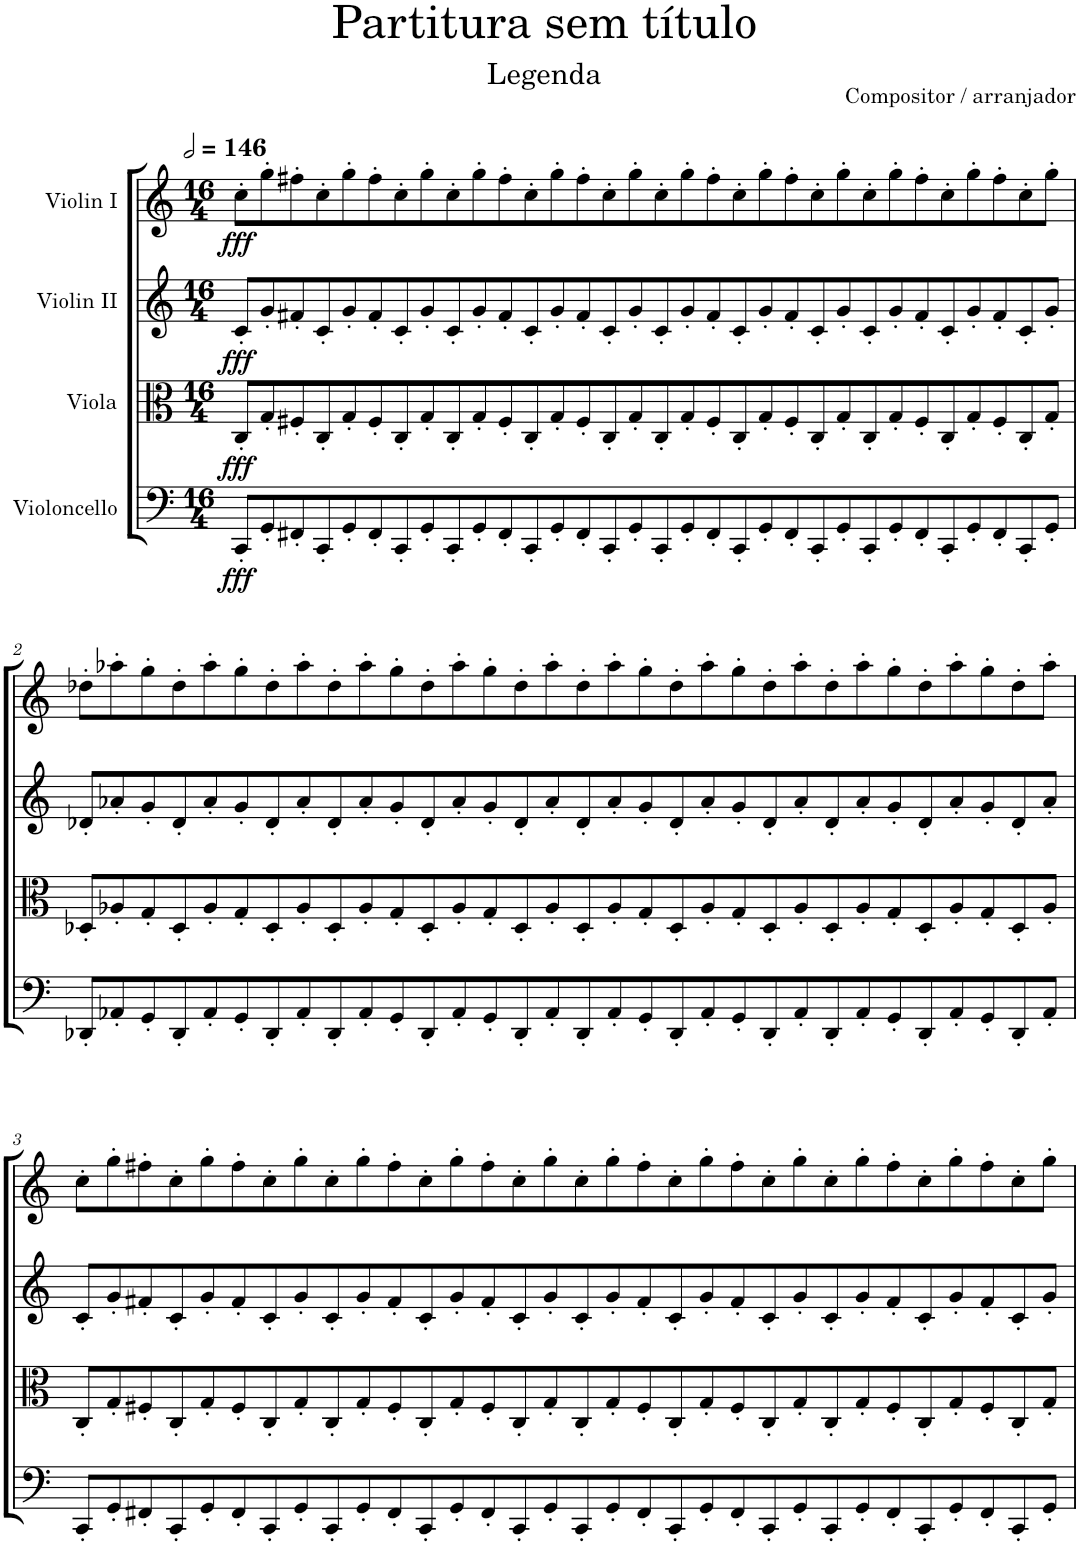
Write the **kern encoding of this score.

**kern	**dynam	**kern	**dynam	**kern	**dynam	**kern	**dynam
*part4	*part4	*part3	*part3	*part2	*part2	*part1	*part1
*staff4	*staff4	*staff3	*staff3	*staff2	*staff2	*staff1	*staff1
*I"Violoncello	*	*I"Viola	*	*I"Violin II	*	*I"Violin I	*
*I'Vc	*	*I'Vla	*	*I'Vln	*	*I'Vln	*
*clefF4	*	*clefC3	*	*clefG2	*	*clefG2	*
*k[]	*	*k[]	*	*k[]	*	*k[]	*
*M16/4	*	*M16/4	*	*M16/4	*	*M16/4	*
*MM292	*	*MM292	*	*MM292	*	*MM292	*
=1	=1	=1	=1	=1	=1	=1	=1
!	!LO:DY:b	!	!LO:DY:b	!	!LO:DY:b	!	!LO:DY:b
8CC'/L	fff	8C'/L	fff	8c'/L	fff	8cc'\L	fff
8GG'/	.	8G'/	.	8g'/	.	8gg'\	.
8FF#X'/	.	8F#X'/	.	8f#X'/	.	8ff#X'\	.
8CC'/	.	8C'/	.	8c'/	.	8cc'\	.
8GG'/	.	8G'/	.	8g'/	.	8gg'\	.
8FF#'/	.	8F#'/	.	8f#'/	.	8ff#'\	.
8CC'/	.	8C'/	.	8c'/	.	8cc'\	.
8GG'/	.	8G'/	.	8g'/	.	8gg'\	.
8CC'/	.	8C'/	.	8c'/	.	8cc'\	.
8GG'/	.	8G'/	.	8g'/	.	8gg'\	.
8FF#'/	.	8F#'/	.	8f#'/	.	8ff#'\	.
8CC'/	.	8C'/	.	8c'/	.	8cc'\	.
8GG'/	.	8G'/	.	8g'/	.	8gg'\	.
8FF#'/	.	8F#'/	.	8f#'/	.	8ff#'\	.
8CC'/	.	8C'/	.	8c'/	.	8cc'\	.
8GG'/	.	8G'/	.	8g'/	.	8gg'\	.
8CC'/	.	8C'/	.	8c'/	.	8cc'\	.
8GG'/	.	8G'/	.	8g'/	.	8gg'\	.
8FF#'/	.	8F#'/	.	8f#'/	.	8ff#'\	.
8CC'/	.	8C'/	.	8c'/	.	8cc'\	.
8GG'/	.	8G'/	.	8g'/	.	8gg'\	.
8FF#'/	.	8F#'/	.	8f#'/	.	8ff#'\	.
8CC'/	.	8C'/	.	8c'/	.	8cc'\	.
8GG'/	.	8G'/	.	8g'/	.	8gg'\	.
8CC'/	.	8C'/	.	8c'/	.	8cc'\	.
8GG'/	.	8G'/	.	8g'/	.	8gg'\	.
8FF#'/	.	8F#'/	.	8f#'/	.	8ff#'\	.
8CC'/	.	8C'/	.	8c'/	.	8cc'\	.
8GG'/	.	8G'/	.	8g'/	.	8gg'\	.
8FF#'/	.	8F#'/	.	8f#'/	.	8ff#'\	.
8CC'/	.	8C'/	.	8c'/	.	8cc'\	.
8GG'/J	.	8G'/J	.	8g'/J	.	8gg'\J	.
!!LO:LB:g=z
=2	=2	=2	=2	=2	=2	=2	=2
8DD-X'/L	.	8D-X'/L	.	8d-X'/L	.	8dd-X'\L	.
8AA-X'/	.	8A-X'/	.	8a-X'/	.	8aa-X'\	.
8GG'/	.	8G'/	.	8g'/	.	8gg'\	.
8DD-'/	.	8D-'/	.	8d-'/	.	8dd-'\	.
8AA-'/	.	8A-'/	.	8a-'/	.	8aa-'\	.
8GG'/	.	8G'/	.	8g'/	.	8gg'\	.
8DD-'/	.	8D-'/	.	8d-'/	.	8dd-'\	.
8AA-'/	.	8A-'/	.	8a-'/	.	8aa-'\	.
8DD-'/	.	8D-'/	.	8d-'/	.	8dd-'\	.
8AA-'/	.	8A-'/	.	8a-'/	.	8aa-'\	.
8GG'/	.	8G'/	.	8g'/	.	8gg'\	.
8DD-'/	.	8D-'/	.	8d-'/	.	8dd-'\	.
8AA-'/	.	8A-'/	.	8a-'/	.	8aa-'\	.
8GG'/	.	8G'/	.	8g'/	.	8gg'\	.
8DD-'/	.	8D-'/	.	8d-'/	.	8dd-'\	.
8AA-'/	.	8A-'/	.	8a-'/	.	8aa-'\	.
8DD-'/	.	8D-'/	.	8d-'/	.	8dd-'\	.
8AA-'/	.	8A-'/	.	8a-'/	.	8aa-'\	.
8GG'/	.	8G'/	.	8g'/	.	8gg'\	.
8DD-'/	.	8D-'/	.	8d-'/	.	8dd-'\	.
8AA-'/	.	8A-'/	.	8a-'/	.	8aa-'\	.
8GG'/	.	8G'/	.	8g'/	.	8gg'\	.
8DD-'/	.	8D-'/	.	8d-'/	.	8dd-'\	.
8AA-'/	.	8A-'/	.	8a-'/	.	8aa-'\	.
8DD-'/	.	8D-'/	.	8d-'/	.	8dd-'\	.
8AA-'/	.	8A-'/	.	8a-'/	.	8aa-'\	.
8GG'/	.	8G'/	.	8g'/	.	8gg'\	.
8DD-'/	.	8D-'/	.	8d-'/	.	8dd-'\	.
8AA-'/	.	8A-'/	.	8a-'/	.	8aa-'\	.
8GG'/	.	8G'/	.	8g'/	.	8gg'\	.
8DD-'/	.	8D-'/	.	8d-'/	.	8dd-'\	.
8AA-'/J	.	8A-'/J	.	8a-'/J	.	8aa-'\J	.
!!LO:LB:g=z
=3	=3	=3	=3	=3	=3	=3	=3
8CC'/L	.	8C'/L	.	8c'/L	.	8cc'\L	.
8GG'/	.	8G'/	.	8g'/	.	8gg'\	.
8FF#X'/	.	8F#X'/	.	8f#X'/	.	8ff#X'\	.
8CC'/	.	8C'/	.	8c'/	.	8cc'\	.
8GG'/	.	8G'/	.	8g'/	.	8gg'\	.
8FF#'/	.	8F#'/	.	8f#'/	.	8ff#'\	.
8CC'/	.	8C'/	.	8c'/	.	8cc'\	.
8GG'/	.	8G'/	.	8g'/	.	8gg'\	.
8CC'/	.	8C'/	.	8c'/	.	8cc'\	.
8GG'/	.	8G'/	.	8g'/	.	8gg'\	.
8FF#'/	.	8F#'/	.	8f#'/	.	8ff#'\	.
8CC'/	.	8C'/	.	8c'/	.	8cc'\	.
8GG'/	.	8G'/	.	8g'/	.	8gg'\	.
8FF#'/	.	8F#'/	.	8f#'/	.	8ff#'\	.
8CC'/	.	8C'/	.	8c'/	.	8cc'\	.
8GG'/	.	8G'/	.	8g'/	.	8gg'\	.
8CC'/	.	8C'/	.	8c'/	.	8cc'\	.
8GG'/	.	8G'/	.	8g'/	.	8gg'\	.
8FF#'/	.	8F#'/	.	8f#'/	.	8ff#'\	.
8CC'/	.	8C'/	.	8c'/	.	8cc'\	.
8GG'/	.	8G'/	.	8g'/	.	8gg'\	.
8FF#'/	.	8F#'/	.	8f#'/	.	8ff#'\	.
8CC'/	.	8C'/	.	8c'/	.	8cc'\	.
8GG'/	.	8G'/	.	8g'/	.	8gg'\	.
8CC'/	.	8C'/	.	8c'/	.	8cc'\	.
8GG'/	.	8G'/	.	8g'/	.	8gg'\	.
8FF#'/	.	8F#'/	.	8f#'/	.	8ff#'\	.
8CC'/	.	8C'/	.	8c'/	.	8cc'\	.
8GG'/	.	8G'/	.	8g'/	.	8gg'\	.
8FF#'/	.	8F#'/	.	8f#'/	.	8ff#'\	.
8CC'/	.	8C'/	.	8c'/	.	8cc'\	.
8GG'/J	.	8G'/J	.	8g'/J	.	8gg'\J	.
=	=	=	=	=	=	=	=
*-	*-	*-	*-	*-	*-	*-	*-
